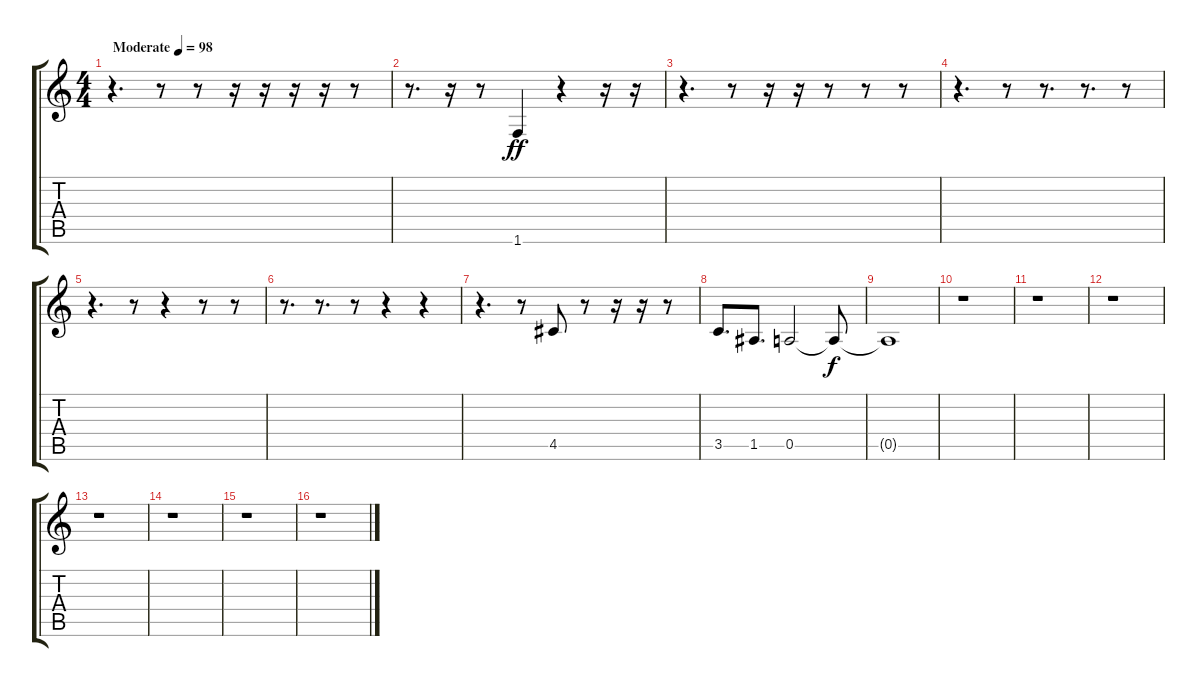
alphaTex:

\track "" {instrument electricbassfinger}
\staff {score tabs}
\tuning (E4 B3 G3 D3 A2 E2) {hide}
\ts (4 4)
\tempo (98 "Moderate")
\clef g2
\ks c
r.4{d dy ff instrument electricbassfinger} r.8 r.8 r.16 r.16 r.16 r.16 r.8 |
r.8{d} r.16 r.8 1.6.4 r.4 r.16 r.16 |
r.4{d} r.8 r.16 r.16 r.8 r.8 r.8 |
r.4{d} r.8 r.8{d} r.8{d} r.8 |
r.4{d} r.8 r.4 r.8 r.8 |
r.8{d} r.8{d} r.8 r.4 r.4 |
r.4{d} r.8 4.5.8 r.8 r.16 r.16 r.8 |
3.5.8{d} 1.5.8{d} 0.5.2 0.5{t}.8{dy f} |
0.5{t}.1 |
r.1 |
r.1 |
r.1 |
r.1 |
r.1 |
r.1 |
r.1
